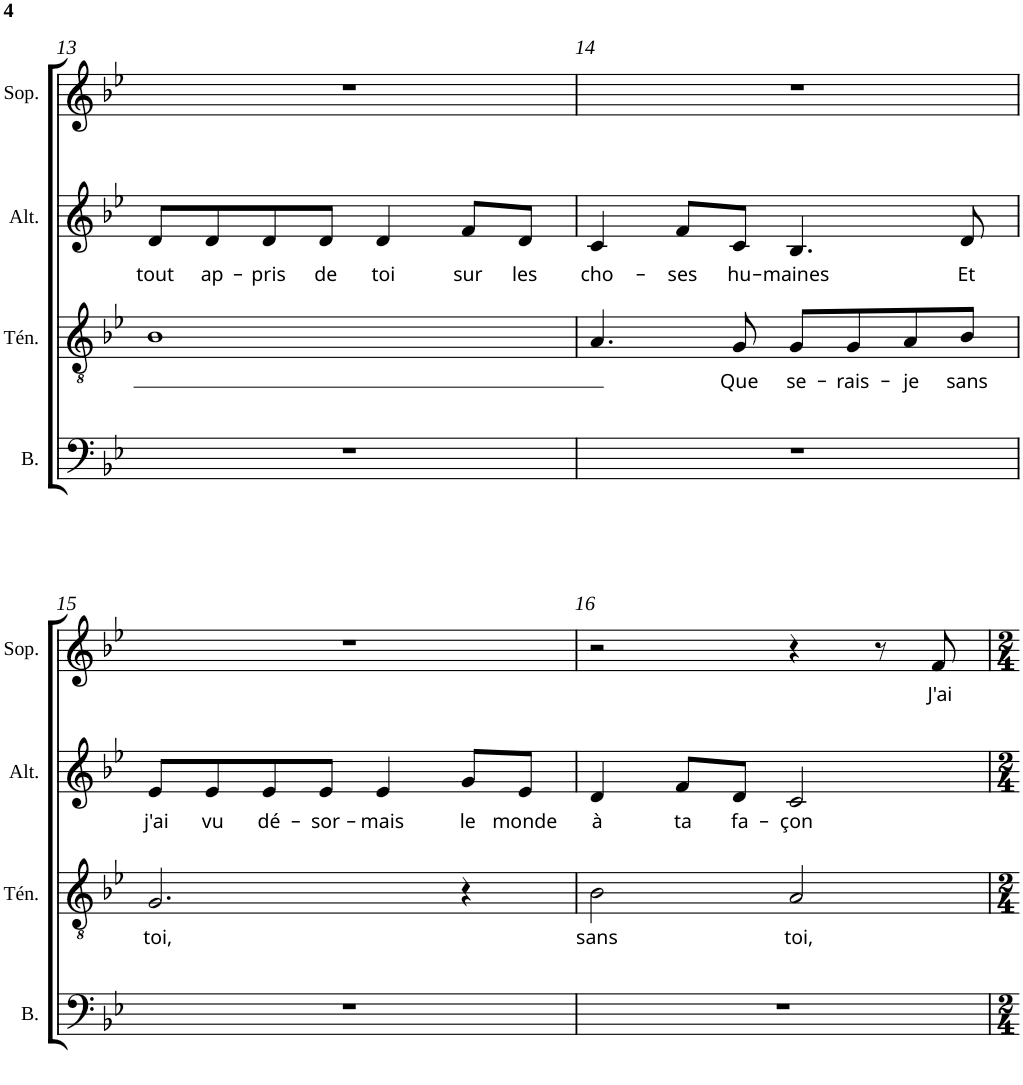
**kern	**kern	**text	**kern	**text	**kern	**text
*part4	*part3	*part3	*part2	*part2	*part1	*part1
*staff4	*staff3	*staff3	*staff2	*staff2	*staff1	*staff1
*I"Basse	*I"Ténor	*	*I"Alto	*	*I"Soprano	*
*I'B.	*I'Tén.	*	*I'Alt.	*	*I'Sop.	*
!!LO:PB:g=z
*clefF4	*clefGv2	*	*clefG2	*	*clefG2	*
*k[b-e-]	*k[b-e-]	*	*k[b-e-]	*	*k[b-e-]	*
*g:	*g:	*	*g:	*	*g:	*
*M4/4	*M4/4	*	*M4/4	*	*M4/4	*
*met(c)	*met(c)	*	*met(c)	*	*met(c)	*
=13	=13	=13	=13	=13	=13	=13
!	!	!	!	!LO:LY:b	!	!
1r	1B-	.	8d/L	tout	1r	.
!	!	!	!	!LO:LY:b	!	!
.	.	.	8d/	ap-	.	.
!	!	!	!	!LO:LY:b	!	!
.	.	.	8d/	-pris	.	.
!	!	!	!	!LO:LY:b	!	!
.	.	.	8d/J	de	.	.
!	!	!	!	!LO:LY:b	!	!
.	.	.	4d/	toi	.	.
!	!	!	!	!LO:LY:b	!	!
.	.	.	8f/L	sur	.	.
!	!	!	!	!LO:LY:b	!	!
.	.	.	8d/J	les	.	.
=14	=14	=14	=14	=14	=14	=14
!	!	!	!	!LO:LY:b	!	!
1r	4.A/	.	4c/	cho-	1r	.
!	!	!	!	!LO:LY:b	!	!
.	.	.	8f/L	-ses	.	.
!	!	!LO:LY:b	!	!LO:LY:b	!	!
.	8G/	Que	8c/J	hu-	.	.
!	!	!LO:LY:b	!	!LO:LY:b	!	!
.	8G/L	se-	4.B-/	-maines	.	.
!	!	!LO:LY:b	!	!	!	!
.	8G/	-rais-	.	.	.	.
!	!	!LO:LY:b	!	!	!	!
.	8A/	-je	.	.	.	.
!	!	!LO:LY:b	!	!LO:LY:b	!	!
.	8B-/J	sans	8d/	Et	.	.
!!LO:LB:g=z
=15	=15	=15	=15	=15	=15	=15
!	!	!LO:LY:b	!	!LO:LY:b	!	!
1r	2.G/	toi,	8e-/L	j'ai	1r	.
!	!	!	!	!LO:LY:b	!	!
.	.	.	8e-/	vu	.	.
!	!	!	!	!LO:LY:b	!	!
.	.	.	8e-/	dé-	.	.
!	!	!	!	!LO:LY:b	!	!
.	.	.	8e-/J	-sor-	.	.
!	!	!	!	!LO:LY:b	!	!
.	.	.	4e-/	-mais	.	.
!	!	!	!	!LO:LY:b	!	!
.	4r	.	8g/L	le	.	.
!	!	!	!	!LO:LY:b	!	!
.	.	.	8e-/J	monde	.	.
=16	=16	=16	=16	=16	=16	=16
!	!	!LO:LY:b	!	!LO:LY:b	!	!
1r	2B-\	sans	4d/	à	2r	.
!	!	!	!	!LO:LY:b	!	!
.	.	.	8f/L	ta	.	.
!	!	!	!	!LO:LY:b	!	!
.	.	.	8d/J	fa-	.	.
!	!	!LO:LY:b	!	!LO:LY:b	!	!
.	2A/	toi,	2c/	-çon	4r	.
.	.	.	.	.	8r	.
!	!	!	!	!	!	!LO:LY:b
.	.	.	.	.	8f/	J'ai
=	=	=	=	=	=	=
*-	*-	*-	*-	*-	*-	*-
